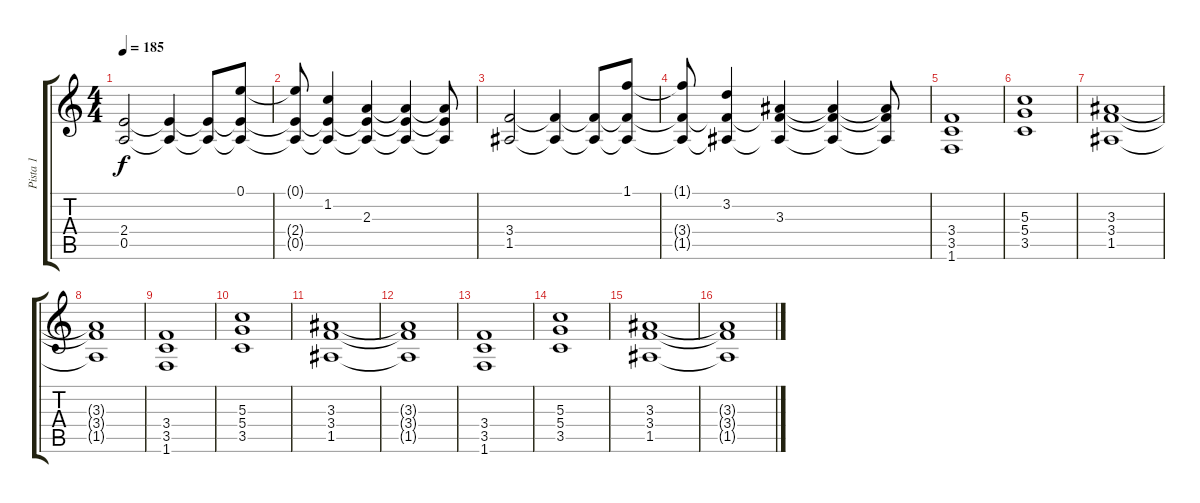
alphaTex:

\track ("Pista 1" "Pista 1") {instrument distortionguitar}
\staff {score tabs}
\tuning (E4 B3 G3 D3 A2 E2) {hide}
\ts (4 4)
\tempo 185
\clef g2
\ks c
(2.4 0.5).2{dy f} (2.4{t} 0.5{t}).4 (2.4{t} 0.5{t}).8 (0.1 2.4{t} 0.5{t}).8 |
(0.1{t} 2.4{t} 0.5{t}).8 (1.2 2.4{t} 0.5{t}).4 (2.3 2.4{t} 0.5{t}).4 (2.3{t} 2.4{t} 0.5{t}).4 (2.3{t} 2.4{t} 0.5{t}).8 |
(3.4 1.5).2 (3.4{t} 1.5{t}).4 (3.4{t} 1.5{t}).8 (1.1 3.4{t} 1.5{t}).8 |
(1.1{t} 3.4{t} 1.5{t}).8 (3.2 3.4{t} 1.5{t}).4 (3.3 3.4{t} 1.5{t}).4 (3.3{t} 3.4{t} 1.5{t}).4 (3.3{t} 3.4{t} 1.5{t}).8 |
(3.4 3.5 1.6).1 |
(5.3 5.4 3.5).1 |
(3.3 3.4 1.5).1 |
(3.3{t} 3.4{t} 1.5{t}).1 |
(3.4 3.5 1.6).1 |
(5.3 5.4 3.5).1 |
(3.3 3.4 1.5).1 |
(3.3{t} 3.4{t} 1.5{t}).1 |
(3.4 3.5 1.6).1 |
(5.3 5.4 3.5).1 |
(3.3 3.4 1.5).1 |
(3.3{t} 3.4{t} 1.5{t}).1
